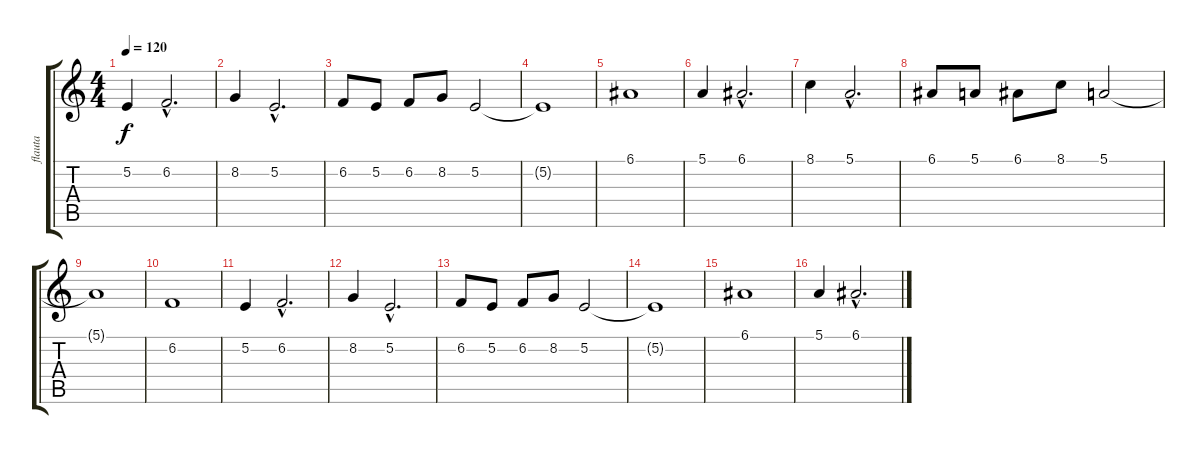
\track ("flauta" "flauta") {instrument flute}
\staff {score tabs}
\tuning (E4 B3 G3 D3 A2 E2) {hide}
\ts (4 4)
\tempo 120
\clef g2
\ks c
5.2.4{dy f} 6.2{hac}.2{d} |
8.2.4 5.2{hac}.2{d} |
6.2.8 5.2.8 6.2.8 8.2.8 5.2.2 |
5.2{t}.1 |
6.1.1 |
5.1.4 6.1{hac}.2{d} |
8.1.4 5.1{hac}.2{d} |
6.1.8 5.1.8 6.1.8 8.1.8 5.1.2 |
5.1{t}.1 |
6.2.1 |
5.2.4 6.2{hac}.2{d} |
8.2.4 5.2{hac}.2{d} |
6.2.8 5.2.8 6.2.8 8.2.8 5.2.2 |
5.2{t}.1 |
6.1.1 |
5.1.4 6.1{hac}.2{d}
